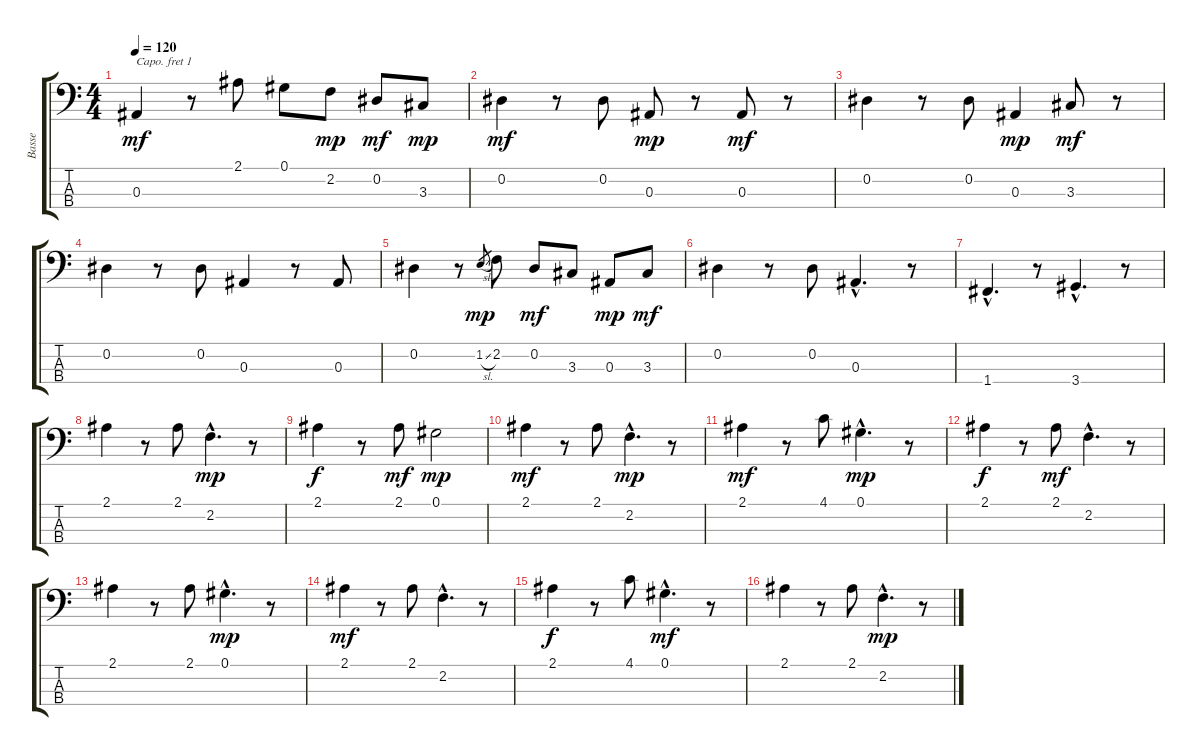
\track ("Basse" "Basse") {instrument acousticbass}
\staff {score tabs}
\capo 1
\tuning (G2 D2 A1 E1) {hide}
\ts (4 4)
\tempo 120
\clef f4
\ks c
0.3.4{dy mf} r.8 2.1.8 0.1.8 2.2.8{dy mp} 0.2.8{dy mf} 3.3.8{dy mp} |
0.2.4{dy mf} r.8 0.2.8 0.3.8{dy mp} r.8 0.3.8{dy mf} r.8 |
0.2.4 r.8 0.2.8 0.3.4{dy mp} 3.3.8{dy mf} r.8 |
0.2.4 r.8 0.2.8 0.3.4 r.8 0.3.8 |
0.2.4 r.8 1.2{sl}.8{gr dy mp} 2.2.8 0.2.8{dy mf} 3.3.8 0.3.8{dy mp} 3.3.8{dy mf} |
0.2.4 r.8 0.2.8 0.3{hac}.4{d} r.8 |
1.4{hac}.4{d} r.8 3.4{hac}.4{d} r.8 |
2.1.4 r.8 2.1.8 2.2{hac}.4{d dy mp} r.8 |
2.1.4{dy f} r.8 2.1.8{dy mf} 0.1.2{dy mp} |
2.1.4{dy mf} r.8 2.1.8 2.2{hac}.4{d dy mp} r.8 |
2.1.4{dy mf} r.8 4.1.8 0.1{hac}.4{d dy mp} r.8 |
2.1.4{dy f} r.8 2.1.8{dy mf} 2.2{hac}.4{d} r.8 |
2.1.4 r.8 2.1.8 0.1{hac}.4{d dy mp} r.8 |
2.1.4{dy mf} r.8 2.1.8 2.2{hac}.4{d} r.8 |
2.1.4{dy f} r.8 4.1.8 0.1{hac}.4{d dy mf} r.8 |
2.1.4 r.8 2.1.8 2.2{hac}.4{d dy mp} r.8
